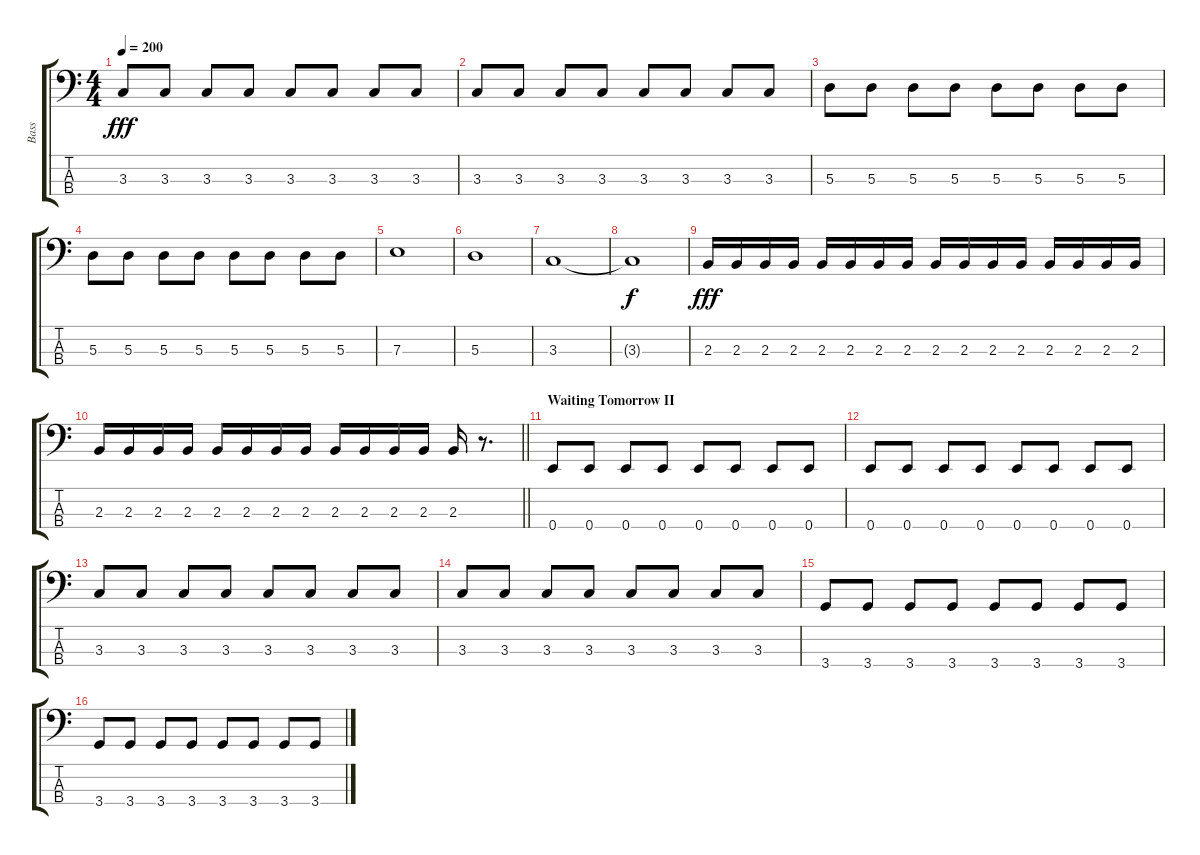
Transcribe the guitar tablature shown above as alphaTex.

\track ("Bass" "Bass") {instrument electricbassfinger}
\staff {score tabs}
\tuning (G2 D2 A1 E1) {hide}
\ts (4 4)
\tempo 200
\clef f4
\ks c
3.3.8{dy fff} 3.3.8 3.3.8 3.3.8 3.3.8 3.3.8 3.3.8 3.3.8 |
3.3.8 3.3.8 3.3.8 3.3.8 3.3.8 3.3.8 3.3.8 3.3.8 |
5.3.8 5.3.8 5.3.8 5.3.8 5.3.8 5.3.8 5.3.8 5.3.8 |
5.3.8 5.3.8 5.3.8 5.3.8 5.3.8 5.3.8 5.3.8 5.3.8 |
7.3.1 |
5.3.1 |
3.3.1 |
3.3{t}.1{dy f} |
2.3.16{dy fff} 2.3.16 2.3.16 2.3.16 2.3.16 2.3.16 2.3.16 2.3.16 2.3.16 2.3.16 2.3.16 2.3.16 2.3.16 2.3.16 2.3.16 2.3.16 |
\barLineRight lightlight
2.3.16 2.3.16 2.3.16 2.3.16 2.3.16 2.3.16 2.3.16 2.3.16 2.3.16 2.3.16 2.3.16 2.3.16 2.3.16 r.8{d} |
\section ("" "Waiting Tomorrow II")
0.4.8 0.4.8 0.4.8 0.4.8 0.4.8 0.4.8 0.4.8 0.4.8 |
0.4.8 0.4.8 0.4.8 0.4.8 0.4.8 0.4.8 0.4.8 0.4.8 |
3.3.8 3.3.8 3.3.8 3.3.8 3.3.8 3.3.8 3.3.8 3.3.8 |
3.3.8 3.3.8 3.3.8 3.3.8 3.3.8 3.3.8 3.3.8 3.3.8 |
3.4.8 3.4.8 3.4.8 3.4.8 3.4.8 3.4.8 3.4.8 3.4.8 |
3.4.8 3.4.8 3.4.8 3.4.8 3.4.8 3.4.8 3.4.8 3.4.8
